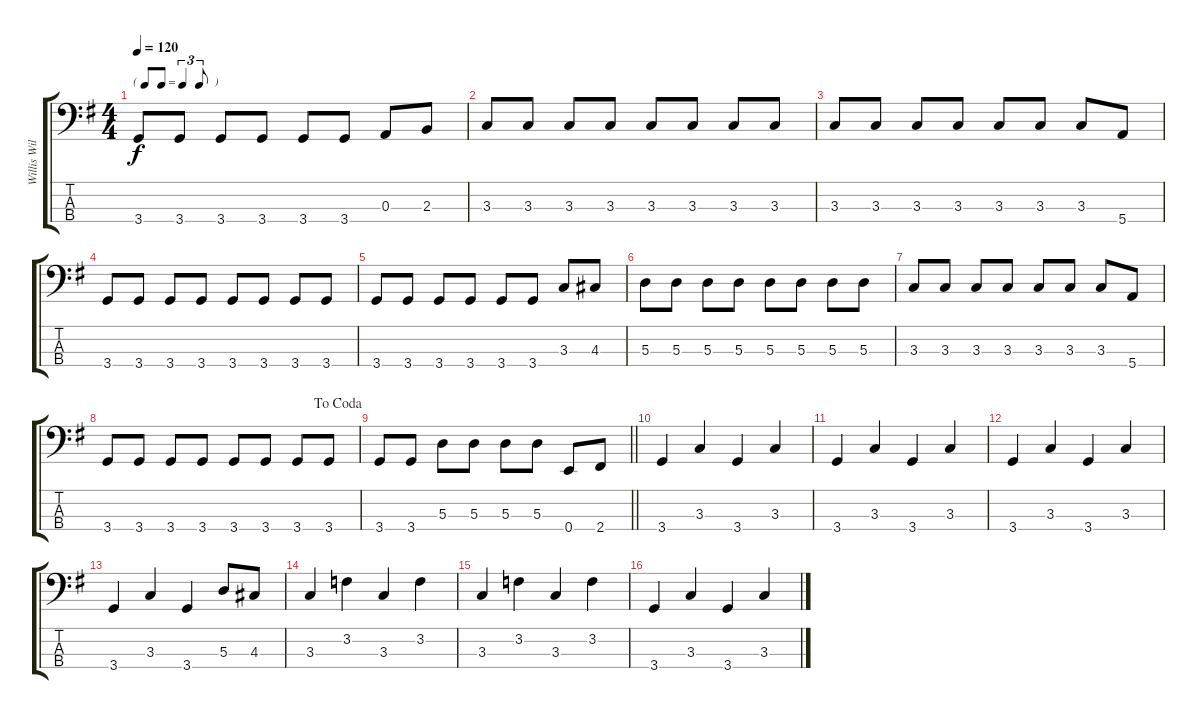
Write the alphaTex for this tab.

\track ("Willis Williams - Bass" "Willis Wil") {instrument electricbassfinger}
\staff {score tabs}
\tuning (G2 D2 A1 E1) {hide}
\ts (4 4)
\tf triplet8th
\tempo 120
\clef f4
\ks g
3.4.8{dy f} 3.4.8 3.4.8 3.4.8 3.4.8 3.4.8 0.3.8 2.3.8 |
3.3.8 3.3.8 3.3.8 3.3.8 3.3.8 3.3.8 3.3.8 3.3.8 |
3.3.8 3.3.8 3.3.8 3.3.8 3.3.8 3.3.8 3.3.8 5.4.8 |
3.4.8 3.4.8 3.4.8 3.4.8 3.4.8 3.4.8 3.4.8 3.4.8 |
3.4.8 3.4.8 3.4.8 3.4.8 3.4.8 3.4.8 3.3.8 4.3.8 |
5.3.8 5.3.8 5.3.8 5.3.8 5.3.8 5.3.8 5.3.8 5.3.8 |
3.3.8 3.3.8 3.3.8 3.3.8 3.3.8 3.3.8 3.3.8 5.4.8 |
\jump dacoda
3.4.8 3.4.8 3.4.8 3.4.8 3.4.8 3.4.8 3.4.8 3.4.8 |
\barLineRight lightlight
3.4.8 3.4.8 5.3.8 5.3.8 5.3.8 5.3.8 0.4.8 2.4.8 |
\section ("" " ")
3.4.4 3.3.4 3.4.4 3.3.4 |
3.4.4 3.3.4 3.4.4 3.3.4 |
3.4.4 3.3.4 3.4.4 3.3.4 |
3.4.4 3.3.4 3.4.4 5.3.8 4.3.8 |
3.3.4 3.2.4 3.3.4 3.2.4 |
3.3.4 3.2.4 3.3.4 3.2.4 |
3.4.4 3.3.4 3.4.4 3.3.4
